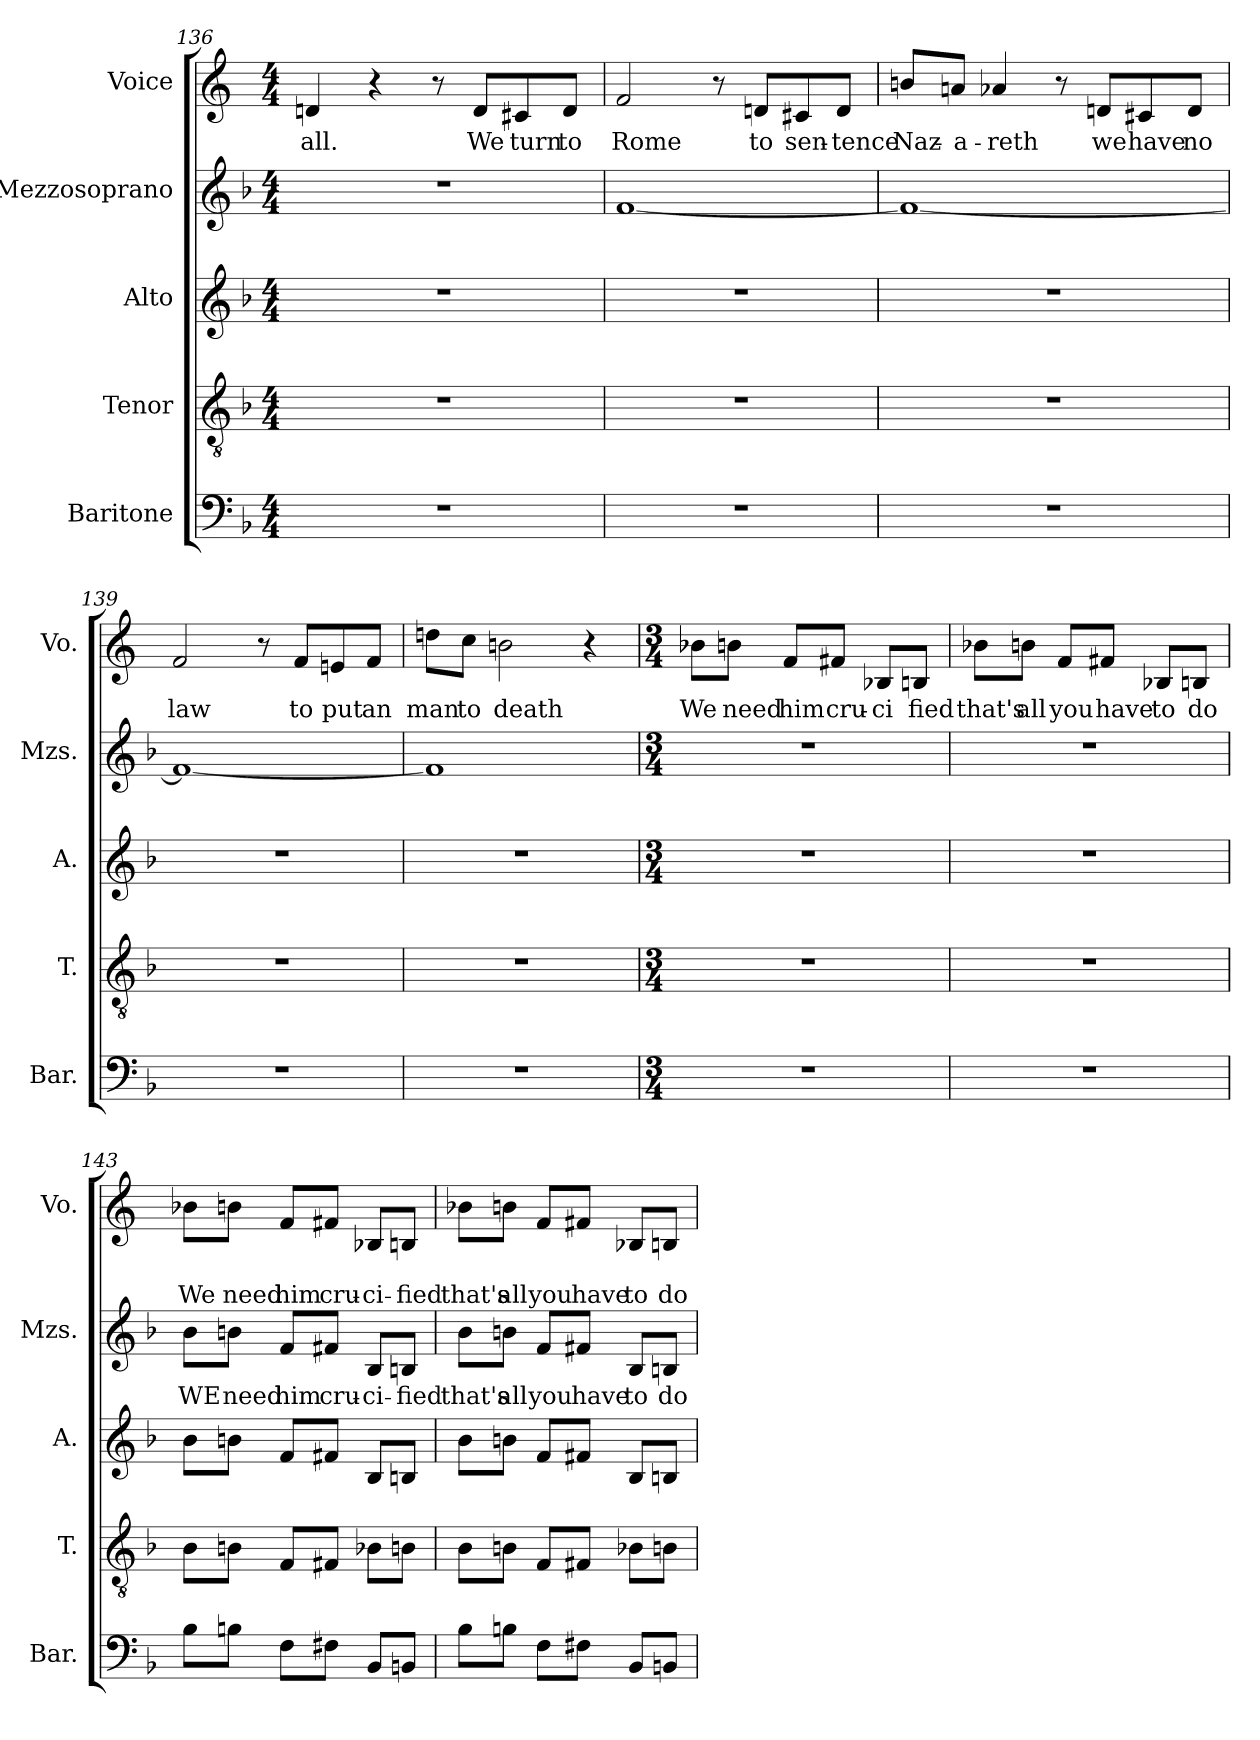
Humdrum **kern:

**kern	**kern	**kern	**kern	**text	**kern	**text	**text
*part5	*part4	*part3	*part2	*part2	*part1	*part1	*part1
*staff5	*staff4	*staff3	*staff2	*staff2	*staff1	*staff1	*staff1
*I"Baritone	*I"Tenor	*I"Alto	*I"Mezzosoprano	*	*I"Voice	*	*
*I'Bar.	*I'T.	*I'A.	*I'Mzs.	*	*I'Vo.	*	*
*clefF4	*clefGv2	*clefG2	*clefG2	*	*clefG2	*	*
*k[b-]	*k[b-]	*k[b-]	*k[b-]	*	*k[]	*	*
*F:	*F:	*F:	*F:	*	*C:	*	*
*M4/4	*M4/4	*M4/4	*M4/4	*	*M4/4	*	*
=136	=136	=136	=136	=136	=136	=136	=136
1r	1r	1r	1r	.	4dn/	all.	.
.	.	.	.	.	4r	.	.
.	.	.	.	.	8r	.	.
.	.	.	.	.	8d/L	We	.
.	.	.	.	.	8c#X/	turn	.
.	.	.	.	.	8d/J	to	.
=137	=137	=137	=137	=137	=137	=137	=137
1r	1r	1r	[1f	.	2f/	Rome	.
.	.	.	.	.	8r	.	.
.	.	.	.	.	8dn/L	to	.
.	.	.	.	.	8c#X/	sen-	.
.	.	.	.	.	8d/J	-tence	.
!!LO:PB:g=z
=138	=138	=138	=138	=138	=138	=138	=138
1r	1r	1r	1f_	.	8bn/L	Naz-	.
.	.	.	.	.	8an/J	-a-	.
.	.	.	.	.	4a-X/	-reth	.
.	.	.	.	.	8r	.	.
.	.	.	.	.	8dn/L	we	.
.	.	.	.	.	8c#X/	have	.
.	.	.	.	.	8d/J	no	.
=139	=139	=139	=139	=139	=139	=139	=139
1r	1r	1r	1f_	.	2f/	law	.
.	.	.	.	.	8r	.	.
.	.	.	.	.	8f/L	to	.
.	.	.	.	.	8en/	put	.
.	.	.	.	.	8f/J	an	.
=140	=140	=140	=140	=140	=140	=140	=140
1r	1r	1r	1f]	.	8ddn\L	man	.
.	.	.	.	.	8cc\J	to	.
.	.	.	.	.	2bn\	death	.
.	.	.	.	.	4r	.	.
!!LO:LB:g=z
=141	=141	=141	=141	=141	=141	=141	=141
*M3/4	*M3/4	*M3/4	*M3/4	*	*M3/4	*	*
2.r	2.r	2.r	2.r	.	8b-\L	We	.
.	.	.	.	.	8bn\J	need	.
.	.	.	.	.	8f/L	him	.
.	.	.	.	.	8f#X/J	cru-	.
.	.	.	.	.	8B-/L	-ci	.
.	.	.	.	.	8Bn/J	fied	.
=142	=142	=142	=142	=142	=142	=142	=142
2.r	2.r	2.r	2.r	.	8b-\L	that's	.
.	.	.	.	.	8bn\J	all	.
.	.	.	.	.	8f/L	you	.
.	.	.	.	.	8f#X/J	have	.
.	.	.	.	.	8B-/L	to	.
.	.	.	.	.	8Bn/J	do	.
=143	=143	=143	=143	=143	=143	=143	=143
8B-\L	8B-\L	8b-\L	8b-\L	WE	8b-\L	.	We
8Bn\J	8Bn\J	8bn\J	8bn\J	need	8bn\J	.	need
8F\L	8F/L	8f/L	8f/L	him	8f/L	.	him
8F#X\J	8F#X/J	8f#X/J	8f#X/J	cru-	8f#X/J	.	cru-
8BB-/L	8B-X\L	8B-/L	8B-/L	-ci-	8B-/L	.	-ci-
8BBn/J	8Bn\J	8Bn/J	8Bn/J	-fied	8Bn/J	.	-fied
!!LO:PB:g=z
=144	=144	=144	=144	=144	=144	=144	=144
8B-\L	8B-\L	8b-\L	8b-\L	that's	8b-\L	.	that's
8Bn\J	8Bn\J	8bn\J	8bn\J	all	8bn\J	.	all
8F\L	8F/L	8f/L	8f/L	you	8f/L	.	you
8F#X\J	8F#X/J	8f#X/J	8f#X/J	have	8f#X/J	.	have
8BB-/L	8B-X\L	8B-/L	8B-/L	to	8B-/L	.	to
8BBn/J	8Bn\J	8Bn/J	8Bn/J	do	8Bn/J	.	do
=	=	=	=	=	=	=	=
*-	*-	*-	*-	*-	*-	*-	*-
